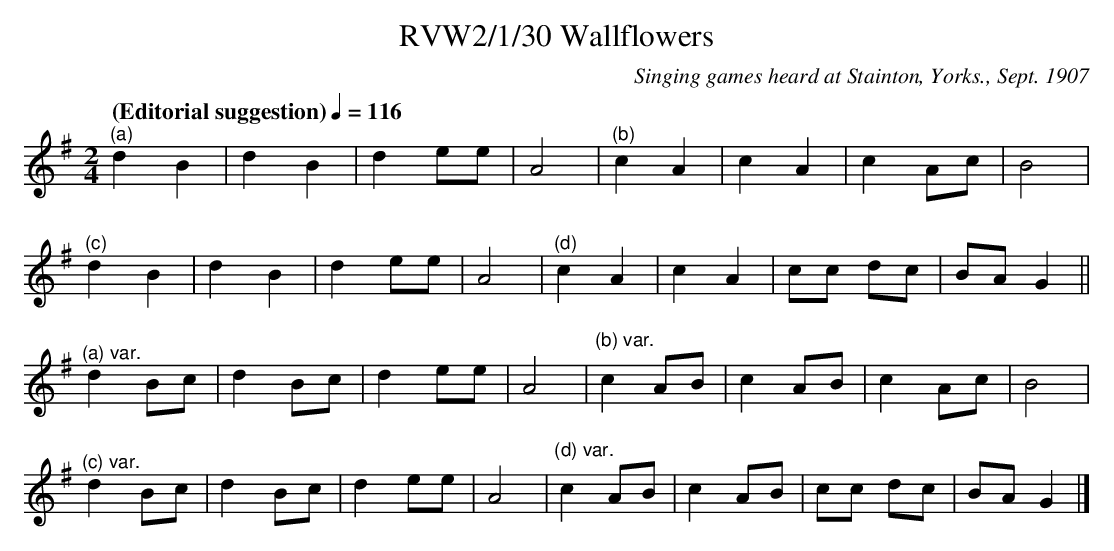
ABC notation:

X:1
T:RVW2/1/30 Wallflowers
C:Singing games heard at Stainton, Yorks., Sept. 1907
L:1/8
Q:"(Editorial suggestion)" 1/4=116
M:2/4
K:G
"^(a)" d2 B2 | d2 B2 | d2 ee | A4 |"^(b)" c2 A2 | c2 A2 | c2 Ac | B4 |
"^(c)" d2 B2 | d2 B2 | d2 ee | A4 |"^(d)" c2 A2 | c2 A2 | cc dc | BA G2 ||
"^(a) var." d2 Bc | d2 Bc | d2 ee | A4 |"^(b) var." c2 AB | c2 AB | c2 Ac | B4 |
"^(c) var." d2 Bc | d2 Bc | d2 ee | A4 |"^(d) var." c2 AB | c2 AB | cc dc | BA G2 |]
